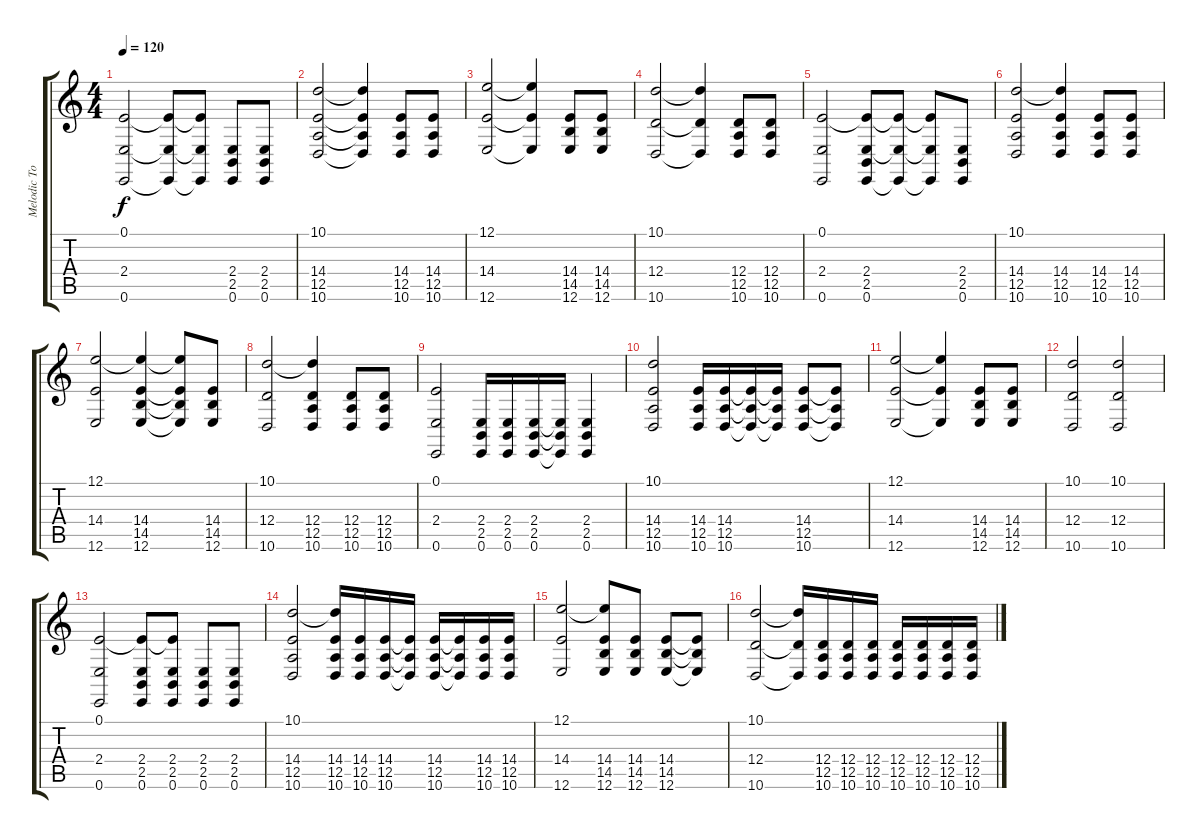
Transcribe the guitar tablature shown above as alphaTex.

\track ("Melodic Tom" "Melodic To") {instrument melodictom}
\staff {score tabs}
\tuning (E4 B3 G3 D3 A2 E2) {hide}
\ts (4 4)
\tempo 120
\clef g2
\ks c
(0.1 2.4 0.6).2{dy f} (0.1{t} 2.4{t} 0.6{t}).8 (0.1{t} 2.4{t} 0.6{t}).8 (2.4 2.5 0.6).8 (2.4 2.5 0.6).8 |
(10.1 14.4 12.5 10.6).2 (10.1{t} 14.4{t} 12.5{t} 10.6{t}).4 (14.4 12.5 10.6).8 (14.4 12.5 10.6).8 |
(12.1 14.4 12.6).2 (12.1{t} 14.4{t} 12.6{t}).4 (14.4 14.5 12.6).8 (14.4 14.5 12.6).8 |
(10.1 12.4 10.6).2 (10.1{t} 12.4{t} 10.6{t}).4 (12.4 12.5 10.6).8 (12.4 12.5 10.6).8 |
(0.1 2.4 0.6).2 (0.1{t} 2.4 2.5 0.6).8 (0.1{t} 2.4{t} 0.6{t}).8 (0.1{t} 2.4{t} 0.6{t}).8 (2.4 2.5 0.6).8 |
(10.1 14.4 12.5 10.6).2 (10.1{t} 14.4 12.5 10.6).4 (14.4 12.5 10.6).8 (14.4 12.5 10.6).8 |
(12.1 14.4 12.6).2 (12.1{t} 14.4 14.5 12.6).4 (12.1{t} 14.4{t} 14.5{t} 12.6{t}).8 (14.4 14.5 12.6).8 |
(10.1 12.4 10.6).2 (10.1{t} 12.4 12.5 10.6).4 (12.4 12.5 10.6).8 (12.4 12.5 10.6).8 |
(0.1 2.4 0.6).2 (2.4 2.5 0.6).16 (2.4 2.5 0.6).16 (2.4 2.5 0.6).16 (2.4{t} 2.5{t} 0.6{t}).16 (2.4 2.5 0.6).4 |
(10.1 14.4 12.5 10.6).2 (14.4 12.5 10.6).16 (14.4 12.5 10.6).16 (14.4{t} 12.5{t} 10.6{t}).16 (14.4{t} 12.5{t} 10.6{t}).16 (14.4 12.5 10.6).8 (14.4{t} 12.5{t} 10.6{t}).8 |
(12.1 14.4 12.6).2 (12.1{t} 14.4{t} 12.6{t}).4 (14.4 14.5 12.6).8 (14.4 14.5 12.6).8 |
(10.1 12.4 10.6).2 (10.1 12.4 10.6).2 |
(0.1 2.4 0.6).2 (0.1{t} 2.4 2.5 0.6).8 (0.1{t} 2.4 2.5 0.6).8 (2.4 2.5 0.6).8 (2.4 2.5 0.6).8 |
(10.1 14.4 12.5 10.6).2 (10.1{t} 14.4 12.5 10.6).16 (14.4 12.5 10.6).16 (14.4 12.5 10.6).16 (14.4{t} 12.5{t} 10.6{t}).16 (14.4 12.5 10.6).16 (14.4{t} 12.5{t} 10.6{t}).16 (14.4 12.5 10.6).16 (14.4 12.5 10.6).16 |
(12.1 14.4 12.6).2 (12.1{t} 14.4 14.5 12.6).8 (14.4 14.5 12.6).8 (14.4 14.5 12.6).8 (14.4{t} 14.5{t} 12.6{t}).8 |
(10.1 12.4 10.6).2 (10.1{t} 12.4{t} 10.6{t}).16 (12.4 12.5 10.6).16 (12.4 12.5 10.6).16 (12.4 12.5 10.6).16 (12.4 12.5 10.6).16 (12.4 12.5 10.6).16 (12.4 12.5 10.6).16 (12.4 12.5 10.6).16
